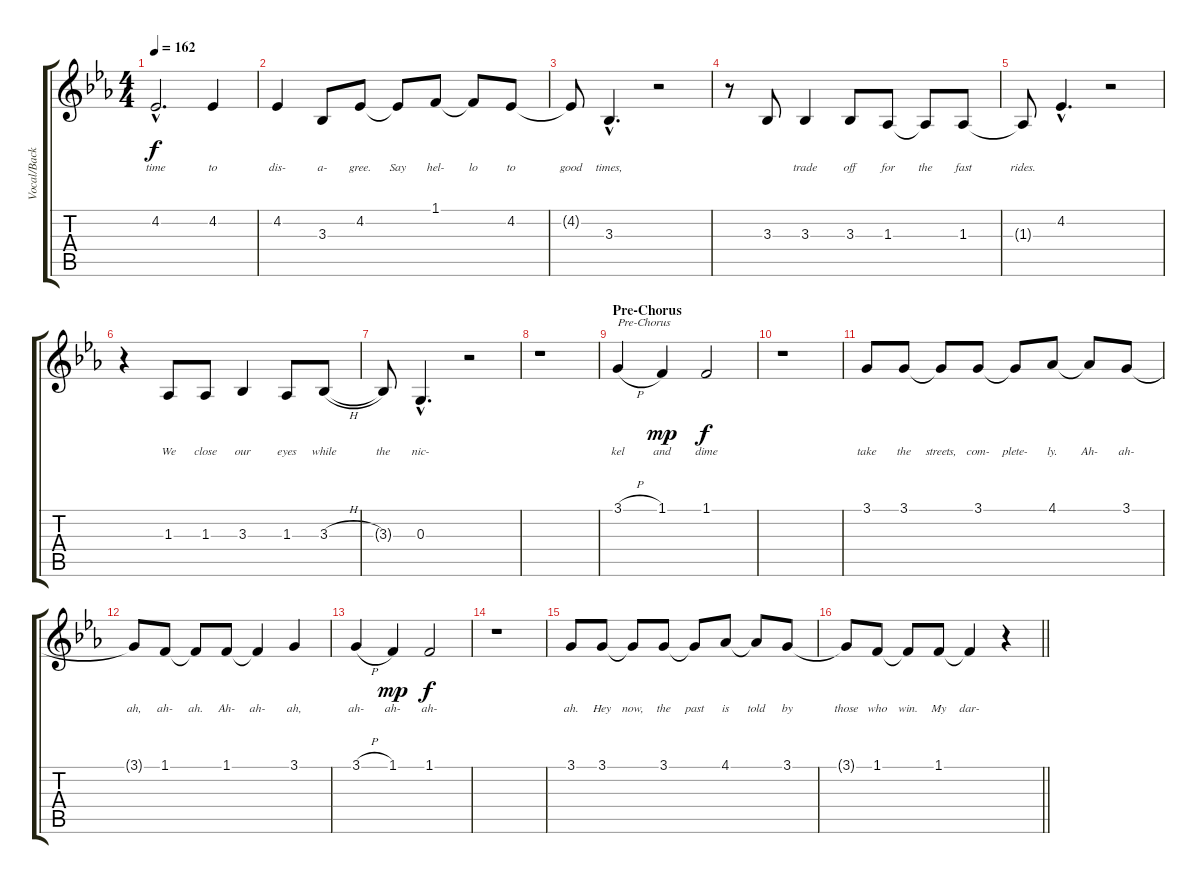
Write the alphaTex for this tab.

\track ("Vocal/Background Vocal" "Vocal/Back") {instrument lead1square}
\staff {score tabs}
\tuning (E4 B3 G3 D3 A2 E2) {hide}
\ts (4 4)
\tempo 162
\clef g2
\ks eb
4.2{hac}.2{d lyrics (0 "time") lyrics (1 "") lyrics (2 "") lyrics (3 "") lyrics (4 "") dy f} 4.2.4{lyrics (0 "to") lyrics (1 "") lyrics (2 "") lyrics (3 "") lyrics (4 "")} |
4.2.4{lyrics (0 "dis-") lyrics (1 "") lyrics (2 "") lyrics (3 "") lyrics (4 "")} 3.3.8{lyrics (0 "a-") lyrics (1 "") lyrics (2 "") lyrics (3 "") lyrics (4 "")} 4.2.8{lyrics (0 "gree.") lyrics (1 "") lyrics (2 "") lyrics (3 "") lyrics (4 "")} 4.2{t}.8{lyrics (0 "Say") lyrics (1 "") lyrics (2 "") lyrics (3 "") lyrics (4 "")} 1.1.8{lyrics (0 "hel-") lyrics (1 "") lyrics (2 "") lyrics (3 "") lyrics (4 "")} 1.1{t}.8{lyrics (0 "lo") lyrics (1 "") lyrics (2 "") lyrics (3 "") lyrics (4 "")} 4.2.8{lyrics (0 "to") lyrics (1 "") lyrics (2 "") lyrics (3 "") lyrics (4 "")} |
4.2{t}.8{lyrics (0 "good") lyrics (1 "") lyrics (2 "") lyrics (3 "") lyrics (4 "")} 3.3{hac}.4{d lyrics (0 "times,") lyrics (1 "") lyrics (2 "") lyrics (3 "") lyrics (4 "")} r.2 |
r.8 3.3.8{lyrics (0 "") lyrics (1 "") lyrics (2 "") lyrics (3 "") lyrics (4 "")} 3.3.4{lyrics (0 "trade") lyrics (1 "") lyrics (2 "") lyrics (3 "") lyrics (4 "")} 3.3.8{lyrics (0 "off") lyrics (1 "") lyrics (2 "") lyrics (3 "") lyrics (4 "")} 1.3.8{lyrics (0 "for") lyrics (1 "") lyrics (2 "") lyrics (3 "") lyrics (4 "")} 1.3{t}.8{lyrics (0 "the") lyrics (1 "") lyrics (2 "") lyrics (3 "") lyrics (4 "")} 1.3.8{lyrics (0 "fast") lyrics (1 "") lyrics (2 "") lyrics (3 "") lyrics (4 "")} |
1.3{t}.8{lyrics (0 "rides.") lyrics (1 "") lyrics (2 "") lyrics (3 "") lyrics (4 "")} 4.2{hac}.4{d lyrics (0 "") lyrics (1 "") lyrics (2 "") lyrics (3 "") lyrics (4 "")} r.2 |
r.4 1.3.8{lyrics (0 "We") lyrics (1 "") lyrics (2 "") lyrics (3 "") lyrics (4 "")} 1.3.8{lyrics (0 "close") lyrics (1 "") lyrics (2 "") lyrics (3 "") lyrics (4 "")} 3.3.4{lyrics (0 "our") lyrics (1 "") lyrics (2 "") lyrics (3 "") lyrics (4 "")} 1.3.8{lyrics (0 "eyes") lyrics (1 "") lyrics (2 "") lyrics (3 "") lyrics (4 "")} 3.3{h}.8{lyrics (0 "while") lyrics (1 "") lyrics (2 "") lyrics (3 "") lyrics (4 "")} |
3.3{t}.8{lyrics (0 "the") lyrics (1 "") lyrics (2 "") lyrics (3 "") lyrics (4 "")} 0.3{hac}.4{d lyrics (0 "nic-") lyrics (1 "") lyrics (2 "") lyrics (3 "") lyrics (4 "")} r.2 |
r.1 |
\section ("" "Pre-Chorus")
3.1{h}.4{txt "Pre-Chorus" lyrics (0 "kel") lyrics (1 "") lyrics (2 "") lyrics (3 "") lyrics (4 "")} 1.1.4{lyrics (0 "and") lyrics (1 "") lyrics (2 "") lyrics (3 "") lyrics (4 "") dy mp} 1.1.2{lyrics (0 "dime") lyrics (1 "") lyrics (2 "") lyrics (3 "") lyrics (4 "") dy f} |
r.1 |
3.1.8{lyrics (0 "take") lyrics (1 "") lyrics (2 "") lyrics (3 "") lyrics (4 "")} 3.1.8{lyrics (0 "the") lyrics (1 "") lyrics (2 "") lyrics (3 "") lyrics (4 "")} 3.1{t}.8{lyrics (0 "streets,") lyrics (1 "") lyrics (2 "") lyrics (3 "") lyrics (4 "")} 3.1.8{lyrics (0 "com-") lyrics (1 "") lyrics (2 "") lyrics (3 "") lyrics (4 "")} 3.1{t}.8{lyrics (0 "plete-") lyrics (1 "") lyrics (2 "") lyrics (3 "") lyrics (4 "")} 4.1.8{lyrics (0 "ly.") lyrics (1 "") lyrics (2 "") lyrics (3 "") lyrics (4 "")} 4.1{t}.8{lyrics (0 "Ah-") lyrics (1 "") lyrics (2 "") lyrics (3 "") lyrics (4 "")} 3.1.8{lyrics (0 "ah-") lyrics (1 "") lyrics (2 "") lyrics (3 "") lyrics (4 "")} |
3.1{t}.8{lyrics (0 "ah,") lyrics (1 "") lyrics (2 "") lyrics (3 "") lyrics (4 "")} 1.1.8{lyrics (0 "ah-") lyrics (1 "") lyrics (2 "") lyrics (3 "") lyrics (4 "")} 1.1{t}.8{lyrics (0 "ah.") lyrics (1 "") lyrics (2 "") lyrics (3 "") lyrics (4 "")} 1.1.8{lyrics (0 "Ah-") lyrics (1 "") lyrics (2 "") lyrics (3 "") lyrics (4 "")} 1.1{t}.4{lyrics (0 "ah-") lyrics (1 "") lyrics (2 "") lyrics (3 "") lyrics (4 "")} 3.1.4{lyrics (0 "ah,") lyrics (1 "") lyrics (2 "") lyrics (3 "") lyrics (4 "")} |
3.1{h}.4{lyrics (0 "ah-") lyrics (1 "") lyrics (2 "") lyrics (3 "") lyrics (4 "")} 1.1.4{lyrics (0 "ah-") lyrics (1 "") lyrics (2 "") lyrics (3 "") lyrics (4 "") dy mp} 1.1.2{lyrics (0 "ah-") lyrics (1 "") lyrics (2 "") lyrics (3 "") lyrics (4 "") dy f} |
r.1 |
3.1.8{lyrics (0 "ah.") lyrics (1 "") lyrics (2 "") lyrics (3 "") lyrics (4 "")} 3.1.8{lyrics (0 "Hey") lyrics (1 "") lyrics (2 "") lyrics (3 "") lyrics (4 "")} 3.1{t}.8{lyrics (0 "now,") lyrics (1 "") lyrics (2 "") lyrics (3 "") lyrics (4 "")} 3.1.8{lyrics (0 "the") lyrics (1 "") lyrics (2 "") lyrics (3 "") lyrics (4 "")} 3.1{t}.8{lyrics (0 "past") lyrics (1 "") lyrics (2 "") lyrics (3 "") lyrics (4 "")} 4.1.8{lyrics (0 "is") lyrics (1 "") lyrics (2 "") lyrics (3 "") lyrics (4 "")} 4.1{t}.8{lyrics (0 "told") lyrics (1 "") lyrics (2 "") lyrics (3 "") lyrics (4 "")} 3.1.8{lyrics (0 "by") lyrics (1 "") lyrics (2 "") lyrics (3 "") lyrics (4 "")} |
\barLineRight lightlight
3.1{t}.8{lyrics (0 "those") lyrics (1 "") lyrics (2 "") lyrics (3 "") lyrics (4 "")} 1.1.8{lyrics (0 "who") lyrics (1 "") lyrics (2 "") lyrics (3 "") lyrics (4 "")} 1.1{t}.8{lyrics (0 "win.") lyrics (1 "") lyrics (2 "") lyrics (3 "") lyrics (4 "")} 1.1.8{lyrics (0 "My") lyrics (1 "") lyrics (2 "") lyrics (3 "") lyrics (4 "")} 1.1{t}.4{lyrics (0 "dar-") lyrics (1 "") lyrics (2 "") lyrics (3 "") lyrics (4 "")} r.4
